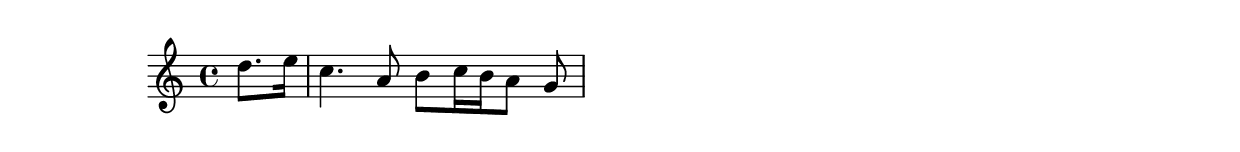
\relative c''{\partial 4 d8. e16 \bar"|" c4. a8 b[c16 b a8] g8}